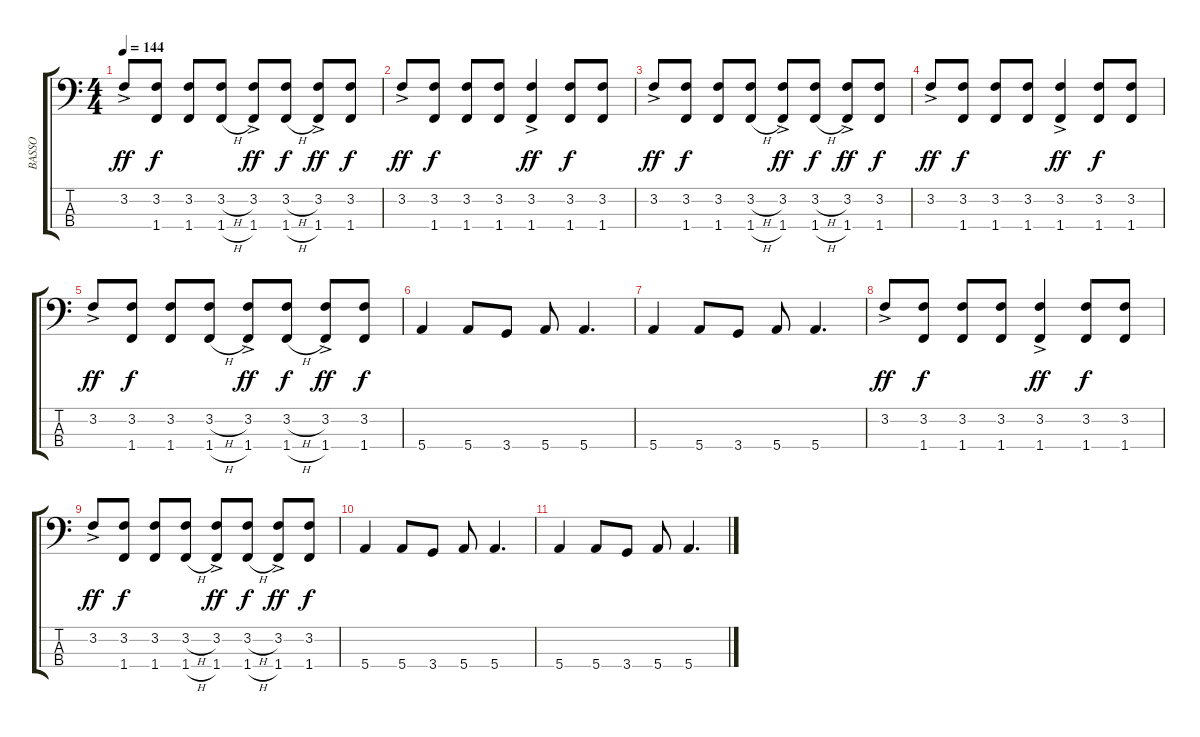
\track ("BASSO" "BASSO") {instrument electricbassfinger}
\staff {score tabs}
\tuning (G2 D2 A1 E1) {hide}
\ts (4 4)
\tempo 144
\clef f4
\ks c
3.2{ac}.8{dy ff} (3.2 1.4).8{dy f} (3.2 1.4).8 (3.2{h} 1.4{h}).8 (3.2 1.4{ac}).8{dy ff} (3.2{h} 1.4{h}).8{dy f} (3.2 1.4{ac}).8{dy ff} (3.2 1.4).8{dy f} |
3.2{ac}.8{dy ff} (3.2 1.4).8{dy f} (3.2 1.4).8 (3.2 1.4).8 (3.2 1.4{ac}).4{dy ff} (3.2 1.4).8{dy f} (3.2 1.4).8 |
3.2{ac}.8{dy ff} (3.2 1.4).8{dy f} (3.2 1.4).8 (3.2{h} 1.4{h}).8 (3.2 1.4{ac}).8{dy ff} (3.2{h} 1.4{h}).8{dy f} (3.2 1.4{ac}).8{dy ff} (3.2 1.4).8{dy f} |
3.2{ac}.8{dy ff} (3.2 1.4).8{dy f} (3.2 1.4).8 (3.2 1.4).8 (3.2 1.4{ac}).4{dy ff} (3.2 1.4).8{dy f} (3.2 1.4).8 |
3.2{ac}.8{dy ff} (3.2 1.4).8{dy f} (3.2 1.4).8 (3.2{h} 1.4{h}).8 (3.2 1.4{ac}).8{dy ff} (3.2{h} 1.4{h}).8{dy f} (3.2 1.4{ac}).8{dy ff} (3.2 1.4).8{dy f} |
5.4.4 5.4.8 3.4.8 5.4.8 5.4.4{d} |
5.4.4 5.4.8 3.4.8 5.4.8 5.4.4{d} |
3.2{ac}.8{dy ff} (3.2 1.4).8{dy f} (3.2 1.4).8 (3.2 1.4).8 (3.2 1.4{ac}).4{dy ff} (3.2 1.4).8{dy f} (3.2 1.4).8 |
3.2{ac}.8{dy ff} (3.2 1.4).8{dy f} (3.2 1.4).8 (3.2{h} 1.4{h}).8 (3.2 1.4{ac}).8{dy ff} (3.2{h} 1.4{h}).8{dy f} (3.2 1.4{ac}).8{dy ff} (3.2 1.4).8{dy f} |
5.4.4 5.4.8 3.4.8 5.4.8 5.4.4{d} |
5.4.4 5.4.8 3.4.8 5.4.8 5.4.4{d}
